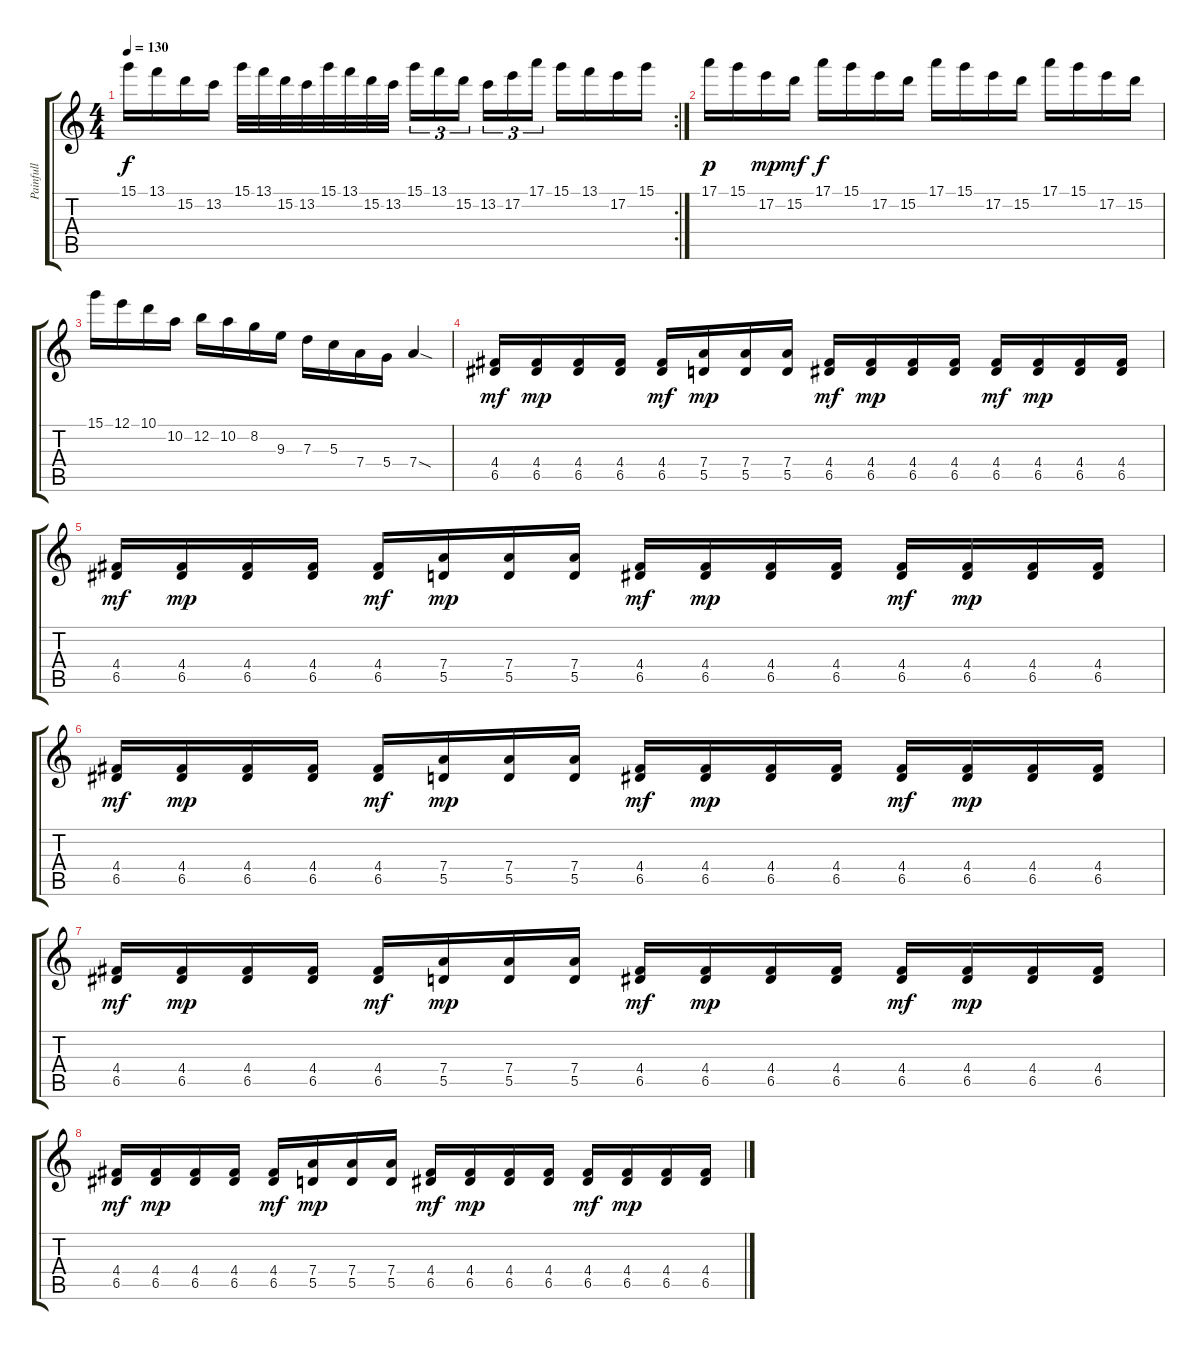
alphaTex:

\track ("Painfull" "Painfull") {instrument overdrivenguitar}
\staff {score tabs}
\tuning (E4 B3 G3 D3 A2 E2) {hide}
\rc 2
\ts (4 4)
\tempo 130
\clef g2
\ks c
15.1.16{dy f} 13.1.16 15.2.16 13.2.16 15.1.32 13.1.32 15.2.32 13.2.32 15.1.32 13.1.32 15.2.32 13.2.32 15.1.16{tu (3 2)} 13.1.16{tu (3 2)} 15.2.16{tu (3 2)} 13.2.16{tu (3 2)} 17.2.16{tu (3 2)} 17.1.16{tu (3 2)} 15.1.16 13.1.16 17.2.16 15.1.16 |
17.1.16{dy p} 15.1.16 17.2.16{dy mp} 15.2.16{dy mf} 17.1.16{dy f} 15.1.16 17.2.16 15.2.16 17.1.16 15.1.16 17.2.16 15.2.16 17.1.16 15.1.16 17.2.16 15.2.16 |
15.1.16 12.1.16 10.1.16 10.2.16 12.2.16 10.2.16 8.2.16 9.3.16 7.3.16 5.3.16 7.4.16 5.4.16 7.4{sod}.4 |
(4.4 6.5).16{dy mf} (4.4 6.5).16{dy mp} (4.4 6.5).16 (4.4 6.5).16 (4.4 6.5).16{dy mf} (7.4 5.5).16{dy mp} (7.4 5.5).16 (7.4 5.5).16 (4.4 6.5).16{dy mf} (4.4 6.5).16{dy mp} (4.4 6.5).16 (4.4 6.5).16 (4.4 6.5).16{dy mf} (4.4 6.5).16{dy mp} (4.4 6.5).16 (4.4 6.5).16 |
(4.4 6.5).16{dy mf} (4.4 6.5).16{dy mp} (4.4 6.5).16 (4.4 6.5).16 (4.4 6.5).16{dy mf} (7.4 5.5).16{dy mp} (7.4 5.5).16 (7.4 5.5).16 (4.4 6.5).16{dy mf} (4.4 6.5).16{dy mp} (4.4 6.5).16 (4.4 6.5).16 (4.4 6.5).16{dy mf} (4.4 6.5).16{dy mp} (4.4 6.5).16 (4.4 6.5).16 |
(4.4 6.5).16{dy mf} (4.4 6.5).16{dy mp} (4.4 6.5).16 (4.4 6.5).16 (4.4 6.5).16{dy mf} (7.4 5.5).16{dy mp} (7.4 5.5).16 (7.4 5.5).16 (4.4 6.5).16{dy mf} (4.4 6.5).16{dy mp} (4.4 6.5).16 (4.4 6.5).16 (4.4 6.5).16{dy mf} (4.4 6.5).16{dy mp} (4.4 6.5).16 (4.4 6.5).16 |
(4.4 6.5).16{dy mf} (4.4 6.5).16{dy mp} (4.4 6.5).16 (4.4 6.5).16 (4.4 6.5).16{dy mf} (7.4 5.5).16{dy mp} (7.4 5.5).16 (7.4 5.5).16 (4.4 6.5).16{dy mf} (4.4 6.5).16{dy mp} (4.4 6.5).16 (4.4 6.5).16 (4.4 6.5).16{dy mf} (4.4 6.5).16{dy mp} (4.4 6.5).16 (4.4 6.5).16 |
(4.4 6.5).16{dy mf} (4.4 6.5).16{dy mp} (4.4 6.5).16 (4.4 6.5).16 (4.4 6.5).16{dy mf} (7.4 5.5).16{dy mp} (7.4 5.5).16 (7.4 5.5).16 (4.4 6.5).16{dy mf} (4.4 6.5).16{dy mp} (4.4 6.5).16 (4.4 6.5).16 (4.4 6.5).16{dy mf} (4.4 6.5).16{dy mp} (4.4 6.5).16 (4.4 6.5).16
